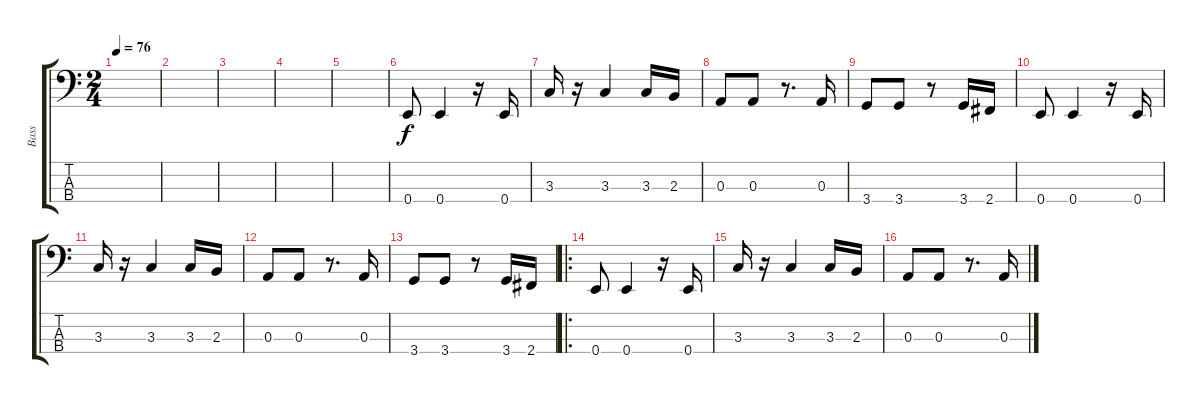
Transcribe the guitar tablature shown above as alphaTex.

\track ("Bass" "Bass") {instrument electricbasspick}
\staff {score tabs}
\tuning (G2 D2 A1 E1) {hide}
\ts (2 4)
\tempo 76
\clef f4
\ks c
|
|
|
|
|
0.4.8 0.4.4 r.16 0.4.16 |
3.3.16 r.16 3.3.4 3.3.16 2.3.16 |
0.3.8 0.3.8 r.8{d} 0.3.16 |
3.4.8 3.4.8 r.8 3.4.16 2.4.16 |
0.4.8 0.4.4 r.16 0.4.16 |
3.3.16 r.16 3.3.4 3.3.16 2.3.16 |
0.3.8 0.3.8 r.8{d} 0.3.16 |
3.4.8 3.4.8 r.8 3.4.16 2.4.16 |
\ro
0.4.8 0.4.4 r.16 0.4.16 |
3.3.16 r.16 3.3.4 3.3.16 2.3.16 |
0.3.8 0.3.8 r.8{d} 0.3.16
